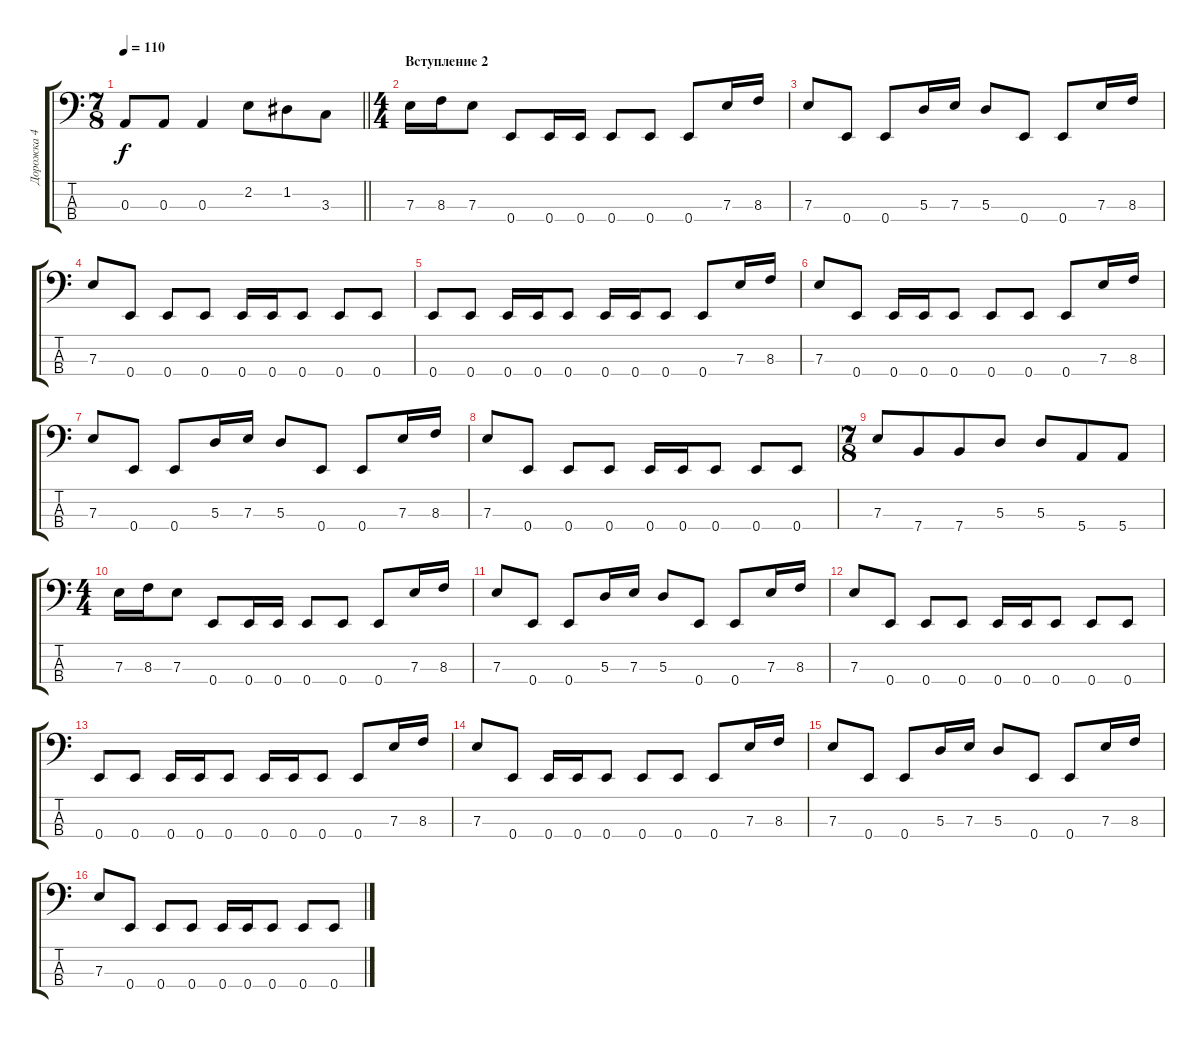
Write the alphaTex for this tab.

\track ("Дорожка 4" "Дорожка 4") {instrument electricbasspick}
\staff {score tabs}
\tuning (G2 D2 A1 E1) {hide}
\ts (7 8)
\tempo 110
\clef f4
\barLineRight lightlight
\ks c
0.3.8{dy f} 0.3.8 0.3.4 2.2.8 1.2.8 3.3.8 |
\ts (4 4)
\section ("" "Вступление 2")
7.3.16 8.3.16 7.3.8 0.4.8 0.4.16 0.4.16 0.4.8 0.4.8 0.4.8 7.3.16 8.3.16 |
7.3.8 0.4.8 0.4.8 5.3.16 7.3.16 5.3.8 0.4.8 0.4.8 7.3.16 8.3.16 |
7.3.8 0.4.8 0.4.8 0.4.8 0.4.16 0.4.16 0.4.8 0.4.8 0.4.8 |
0.4.8 0.4.8 0.4.16 0.4.16 0.4.8 0.4.16 0.4.16 0.4.8 0.4.8 7.3.16 8.3.16 |
7.3.8 0.4.8 0.4.16 0.4.16 0.4.8 0.4.8 0.4.8 0.4.8 7.3.16 8.3.16 |
7.3.8 0.4.8 0.4.8 5.3.16 7.3.16 5.3.8 0.4.8 0.4.8 7.3.16 8.3.16 |
7.3.8 0.4.8 0.4.8 0.4.8 0.4.16 0.4.16 0.4.8 0.4.8 0.4.8 |
\ts (7 8)
7.3.8 7.4.8 7.4.8 5.3.8 5.3.8 5.4.8 5.4.8 |
\ts (4 4)
7.3.16 8.3.16 7.3.8 0.4.8 0.4.16 0.4.16 0.4.8 0.4.8 0.4.8 7.3.16 8.3.16 |
7.3.8 0.4.8 0.4.8 5.3.16 7.3.16 5.3.8 0.4.8 0.4.8 7.3.16 8.3.16 |
7.3.8 0.4.8 0.4.8 0.4.8 0.4.16 0.4.16 0.4.8 0.4.8 0.4.8 |
0.4.8 0.4.8 0.4.16 0.4.16 0.4.8 0.4.16 0.4.16 0.4.8 0.4.8 7.3.16 8.3.16 |
7.3.8 0.4.8 0.4.16 0.4.16 0.4.8 0.4.8 0.4.8 0.4.8 7.3.16 8.3.16 |
7.3.8 0.4.8 0.4.8 5.3.16 7.3.16 5.3.8 0.4.8 0.4.8 7.3.16 8.3.16 |
7.3.8 0.4.8 0.4.8 0.4.8 0.4.16 0.4.16 0.4.8 0.4.8 0.4.8
